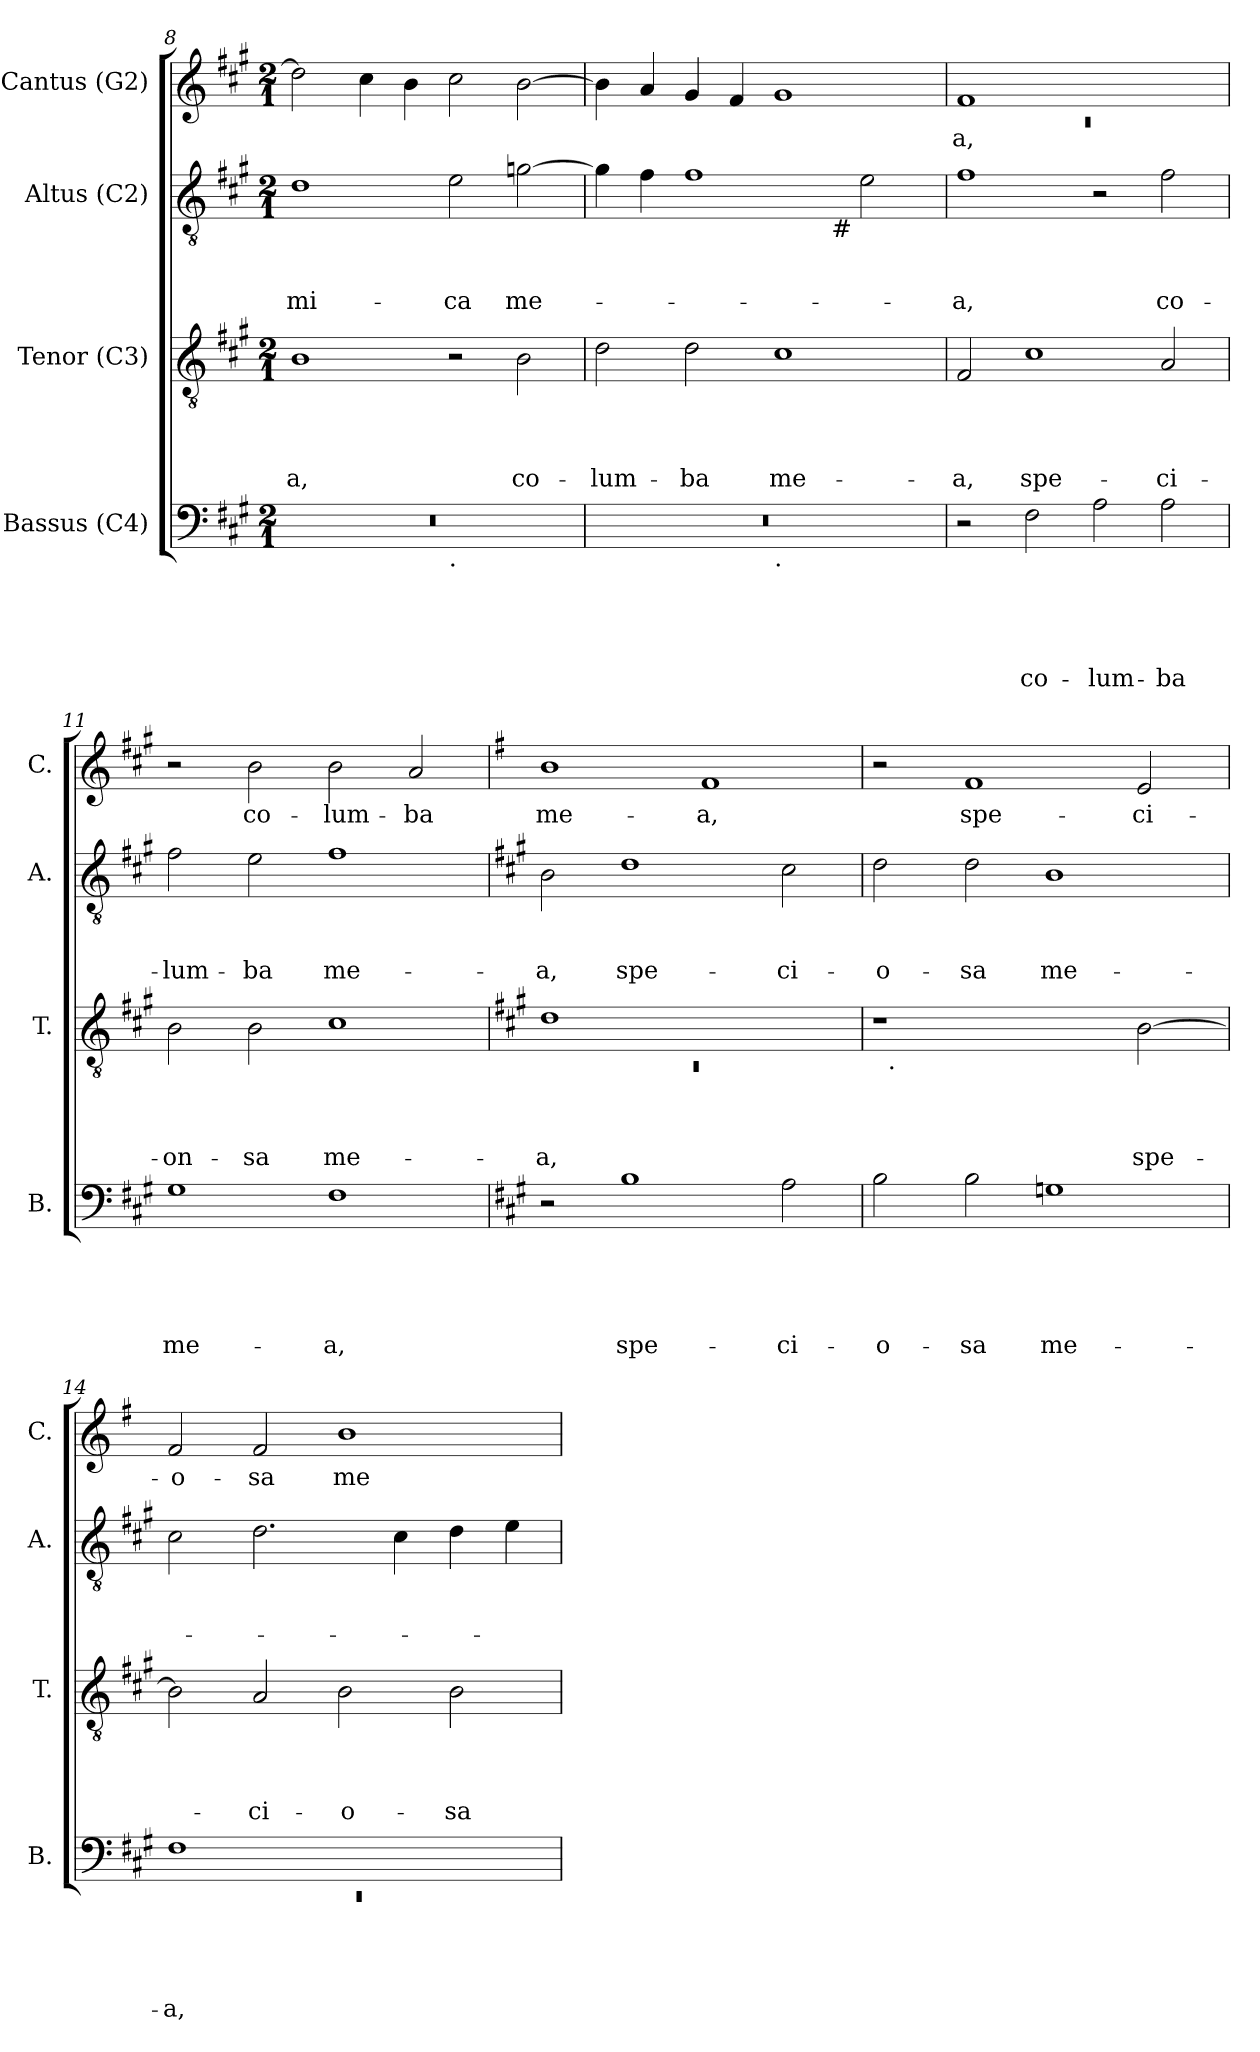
**kern	**text	**text	**text	**text	**text	**kern	**text	**text	**text	**text	**kern	**text	**text	**text	**kern	**text
*part4	*part4	*part4	*part4	*part4	*part4	*part3	*part3	*part3	*part3	*part3	*part2	*part2	*part2	*part2	*part1	*part1
*staff4	*staff4	*staff4	*staff4	*staff4	*staff4	*staff3	*staff3	*staff3	*staff3	*staff3	*staff2	*staff2	*staff2	*staff2	*staff1	*staff1
*I"Bassus (C4)	*	*	*	*	*	*I"Tenor (C3)	*	*	*	*	*I"Altus (C2)	*	*	*	*I"Cantus (G2)	*
*I'B.	*	*	*	*	*	*I'T.	*	*	*	*	*I'A.	*	*	*	*I'C.	*
*clefF4	*	*	*	*	*	*clefGv2	*	*	*	*	*clefGv2	*	*	*	*clefG2	*
*k[f#c#g#]	*	*	*	*	*	*k[f#c#g#]	*	*	*	*	*k[f#c#g#]	*	*	*	*k[f#c#g#]	*
*A:	*	*	*	*	*	*A:	*	*	*	*	*A:	*	*	*	*A:	*
*M2/1	*	*	*	*	*	*M2/1	*	*	*	*	*M2/1	*	*	*	*M2/1	*
=8	=8	=8	=8	=8	=8	=8	=8	=8	=8	=8	=8	=8	=8	=8	=8	=8
!	!	!	!	!	!	!	!	!	!	!LO:LY:b	!	!	!	!LO:LY:b	!	!
*^	*	*	*	*	*	*	*	*	*	*	*	*	*	*	*	*
0r	1ryy	.	.	.	.	.	1B	.	.	.	a,	1d	.	.	-mi-	2dd\]	.
.	.	.	.	.	.	.	.	.	.	.	.	.	.	.	.	4cc#\	.
.	.	.	.	.	.	.	.	.	.	.	.	.	.	.	.	4b\	.
!	!LO:TX:b:t=.	!	!	!	!	!	!	!	!	!	!	!	!	!	!	!	!
!	!	!	!	!	!	!	!	!	!	!	!	!	!	!	!LO:LY:b	!	!
.	1ryy	.	.	.	.	.	2r	.	.	.	.	2e\	.	.	-ca	2cc#\	.
!	!	!	!	!	!	!	!	!	!	!	!LO:LY:b	!	!	!	!LO:LY:b	!	!
.	.	.	.	.	.	.	2B\	.	.	.	co-	[>2gn\	.	.	me-	[>2b\	.
=9	=9	=9	=9	=9	=9	=9	=9	=9	=9	=9	=9	=9	=9	=9	=9	=9	=9
!	!	!	!	!	!	!	!	!	!	!	!LO:LY:b	!	!	!	!	!	!
*	*	*	*	*	*	*	*	*	*	*	*	*^	*	*	*	*	*
0r	1ryy	.	.	.	.	.	2d\	.	.	.	-lum-	4g\]	1ryy	.	.	.	4b\]	.
.	.	.	.	.	.	.	.	.	.	.	.	4f#\	.	.	.	.	4a/	.
!	!	!	!	!	!	!	!	!	!	!	!LO:LY:b	!	!	!	!	!	!	!
.	.	.	.	.	.	.	2d\	.	.	.	-ba	1f#	.	.	.	.	4g#/	.
.	.	.	.	.	.	.	.	.	.	.	.	.	.	.	.	.	4f#/	.
!	!LO:TX:b:t=.	!	!	!	!	!	!	!	!	!	!	!	!	!	!	!	!	!
!	!	!	!	!	!	!	!	!	!	!	!LO:LY:b	!	!	!	!	!	!	!
.	1ryy	.	.	.	.	.	1c#	.	.	.	me-	.	4.ryy	.	.	.	1g#	.
!	!	!	!	!	!	!	!	!	!	!	!	!	!LO:TX:b:t=#	!	!	!	!	!
.	.	.	.	.	.	.	.	.	.	.	.	.	2ryy	.	.	.	.	.
.	.	.	.	.	.	.	.	.	.	.	.	2e\	.	.	.	.	.	.
.	.	.	.	.	.	.	.	.	.	.	.	.	8ryy	.	.	.	.	.
=10	=10	=10	=10	=10	=10	=10	=10	=10	=10	=10	=10	=10	=10	=10	=10	=10	=10	=10
*	*	*	*	*	*	*	*	*	*	*	*	*	*	*	*	*	*^	*
!	!	!	!	!	!	!	!	!	!	!	!LO:LY:b	!	!	!	!	!LO:LY:b	!	!LO:N:vis=1	!LO:LY:b
*v	*v	*	*	*	*	*	*	*	*	*	*	*v	*v	*	*	*	*	*	*
2r	.	.	.	.	.	2F#/	.	.	.	-a,	1f#	.	.	-a,	1f#	0rc	-a,
!	!	!	!	!	!LO:LY:b	!	!	!	!	!LO:LY:b	!	!	!	!	!	!	!
2F#\	.	.	.	.	co-	1c#	.	.	.	spe-	.	.	.	.	.	.	.
!	!	!	!	!	!LO:LY:b	!	!	!	!	!	!	!	!	!	!	!	!
2A\	.	.	.	.	-lum-	.	.	.	.	.	2r	.	.	.	1ryy	.	.
!	!	!	!	!	!LO:LY:b	!	!	!	!	!LO:LY:b	!	!	!	!LO:LY:b	!	!	!
2A\	.	.	.	.	-ba	2A/	.	.	.	-ci-	2f#\	.	.	co-	.	.	.
*	*	*	*	*	*	*	*	*	*	*	*	*	*	*	*v	*v	*
!!LO:LB:g=z
=11	=11	=11	=11	=11	=11	=11	=11	=11	=11	=11	=11	=11	=11	=11	=11	=11
!	!	!	!	!	!LO:LY:b	!	!	!	!	!LO:LY:b	!	!	!	!LO:LY:b	!	!
1G#	.	.	.	.	me-	2B\	.	.	.	-on-	2f#\	.	.	-lum-	2r	.
!	!	!	!	!	!	!	!	!	!	!LO:LY:b	!	!	!	!LO:LY:b	!	!LO:LY:b
.	.	.	.	.	.	2B\	.	.	.	-sa	2e\	.	.	-ba	2b\	co-
!	!	!	!	!	!LO:LY:b	!	!	!	!	!LO:LY:b	!	!	!	!LO:LY:b	!	!LO:LY:b
1F#	.	.	.	.	-a,	1c#	.	.	.	me-	1f#	.	.	me-	2b\	-lum-
!	!	!	!	!	!	!	!	!	!	!	!	!	!	!	!	!LO:LY:b
.	.	.	.	.	.	.	.	.	.	.	.	.	.	.	2a/	-ba
=12	=12	=12	=12	=12	=12	=12	=12	=12	=12	=12	=12	=12	=12	=12	=12	=12
*	*	*	*	*	*	*	*	*	*	*	*	*	*	*	*k[f#]	*
*	*	*	*	*	*	*	*	*	*	*	*	*	*	*	*G:	*
*	*	*	*	*	*	*^	*	*	*	*	*	*	*	*	*	*
!	!	!	!	!	!	!	!LO:N:vis=1	!	!	!	!LO:LY:b	!	!	!	!LO:LY:b	!	!LO:LY:b
2r	.	.	.	.	.	1d	0rC	.	.	.	-a,	2B\	.	.	-a,	1b	me-
!	!	!	!	!	!LO:LY:b	!	!	!	!	!	!	!	!	!	!LO:LY:b	!	!
1B	.	.	.	.	spe-	.	.	.	.	.	.	1d	.	.	spe-	.	.
!	!	!	!	!	!	!	!	!	!	!	!	!	!	!	!	!	!LO:LY:b
.	.	.	.	.	.	1ryy	.	.	.	.	.	.	.	.	.	1f#	-a,
!	!	!	!	!	!LO:LY:b	!	!	!	!	!	!	!	!	!	!LO:LY:b	!	!
2A\	.	.	.	.	-ci-	.	.	.	.	.	.	2c#\	.	.	-ci-	.	.
=13	=13	=13	=13	=13	=13	=13	=13	=13	=13	=13	=13	=13	=13	=13	=13	=13	=13
!	!	!	!	!	!LO:LY:b	!	!	!	!	!	!	!	!	!	!LO:LY:b	!	!
2B\	.	.	.	.	-o-	1r	32ryy	.	.	.	.	2d\	.	.	-o-	2r	.
!	!	!	!	!	!	!	!LO:TX:b:t=.	!	!	!	!	!	!	!	!	!	!
.	.	.	.	.	.	.	1ryy	.	.	.	.	.	.	.	.	.	.
!	!	!	!	!	!LO:LY:b	!	!	!	!	!	!	!	!	!	!LO:LY:b	!	!LO:LY:b
2B\	.	.	.	.	-sa	.	.	.	.	.	.	2d\	.	.	-sa	1f#	spe-
!	!	!	!	!	!LO:LY:b	!	!	!	!	!	!	!	!	!	!LO:LY:b	!	!
1G	.	.	.	.	me-	2ryy	.	.	.	.	.	1B	.	.	me-	.	.
.	.	.	.	.	.	.	2ryy	.	.	.	.	.	.	.	.	.	.
!	!	!	!	!	!	!	!	!	!	!	!LO:LY:b	!	!	!	!	!	!LO:LY:b
.	.	.	.	.	.	[>2B\	.	.	.	.	spe-	.	.	.	.	2e/	-ci-
.	.	.	.	.	.	.	4...ryy	.	.	.	.	.	.	.	.	.	.
=14	=14	=14	=14	=14	=14	=14	=14	=14	=14	=14	=14	=14	=14	=14	=14	=14	=14
*^	*	*	*	*	*	*	*	*	*	*	*	*	*	*	*	*	*
!	!LO:N:vis=1	!	!	!	!	!LO:LY:b	!	!	!	!	!	!	!	!	!	!	!	!LO:LY:b
*	*	*	*	*	*	*	*v	*v	*	*	*	*	*	*	*	*	*	*
1F#	0rEE	.	.	.	.	-a,	2B\]	.	.	.	.	2c#\	.	.	.	2f#/	-o-
!	!	!	!	!	!	!	!	!	!	!	!LO:LY:b	!	!	!	!	!	!LO:LY:b
.	.	.	.	.	.	.	2A/	.	.	.	-ci-	2.d\	.	.	.	2f#/	-sa
!	!	!	!	!	!	!	!	!	!	!	!LO:LY:b	!	!	!	!	!	!LO:LY:b
1ryy	.	.	.	.	.	.	2B\	.	.	.	-o-	.	.	.	.	1b	me-
.	.	.	.	.	.	.	.	.	.	.	.	4c#\	.	.	.	.	.
!	!	!	!	!	!	!	!	!	!	!	!LO:LY:b	!	!	!	!	!	!
.	.	.	.	.	.	.	2B\	.	.	.	-sa	4d\	.	.	.	.	.
.	.	.	.	.	.	.	.	.	.	.	.	4e\	.	.	.	.	.
*v	*v	*	*	*	*	*	*	*	*	*	*	*	*	*	*	*	*
=	=	=	=	=	=	=	=	=	=	=	=	=	=	=	=	=
*-	*-	*-	*-	*-	*-	*-	*-	*-	*-	*-	*-	*-	*-	*-	*-	*-
